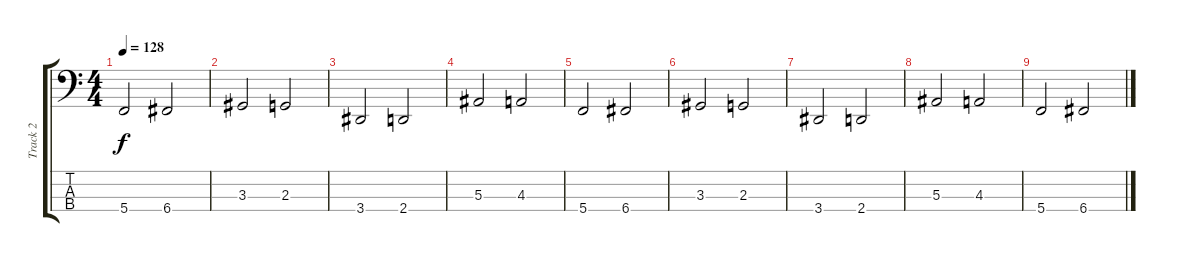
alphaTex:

\track ("Track 2" "Track 2") {instrument electricbassfinger}
\staff {score tabs}
\tuning (Eb2 Bb1 F1 C1) {hide}
\ts (4 4)
\tempo 128
\clef f4
\ks c
5.4.2{dy f} 6.4.2 |
3.3.2 2.3.2 |
3.4.2 2.4.2 |
5.3.2 4.3.2 |
5.4.2 6.4.2 |
3.3.2 2.3.2 |
3.4.2 2.4.2 |
5.3.2 4.3.2 |
5.4.2 6.4.2
